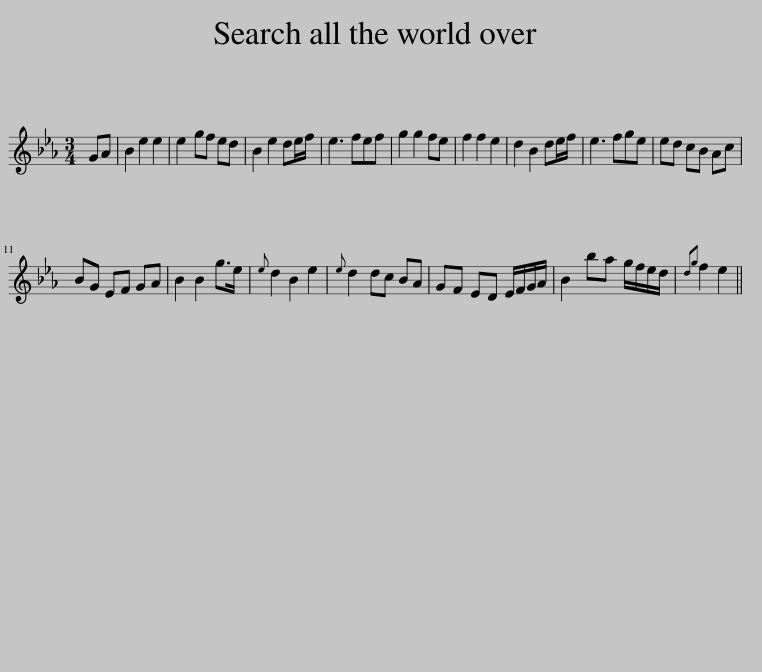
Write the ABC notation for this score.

X:1
L:1/8
M:3/4
I:linebreak $
K:Eb
V:1 treble
V:1
 GA | B2 e2 e2 | e2 gf ed | B2 e2 de/f/ | e3 fef | %5
 g2 g2 fe | f2 f2 e2 | d2 B2 de/f/ | e3 fge | ed cB Ac |$ %10
 BG EF GA | B2 B2 g>e |{e} d2 B2 e2 |{e} d2 dc BA | GF ED E/F/G/A/ | %15
 B2 ba g/f/e/d/ |{dg} f2 e2 || %17
